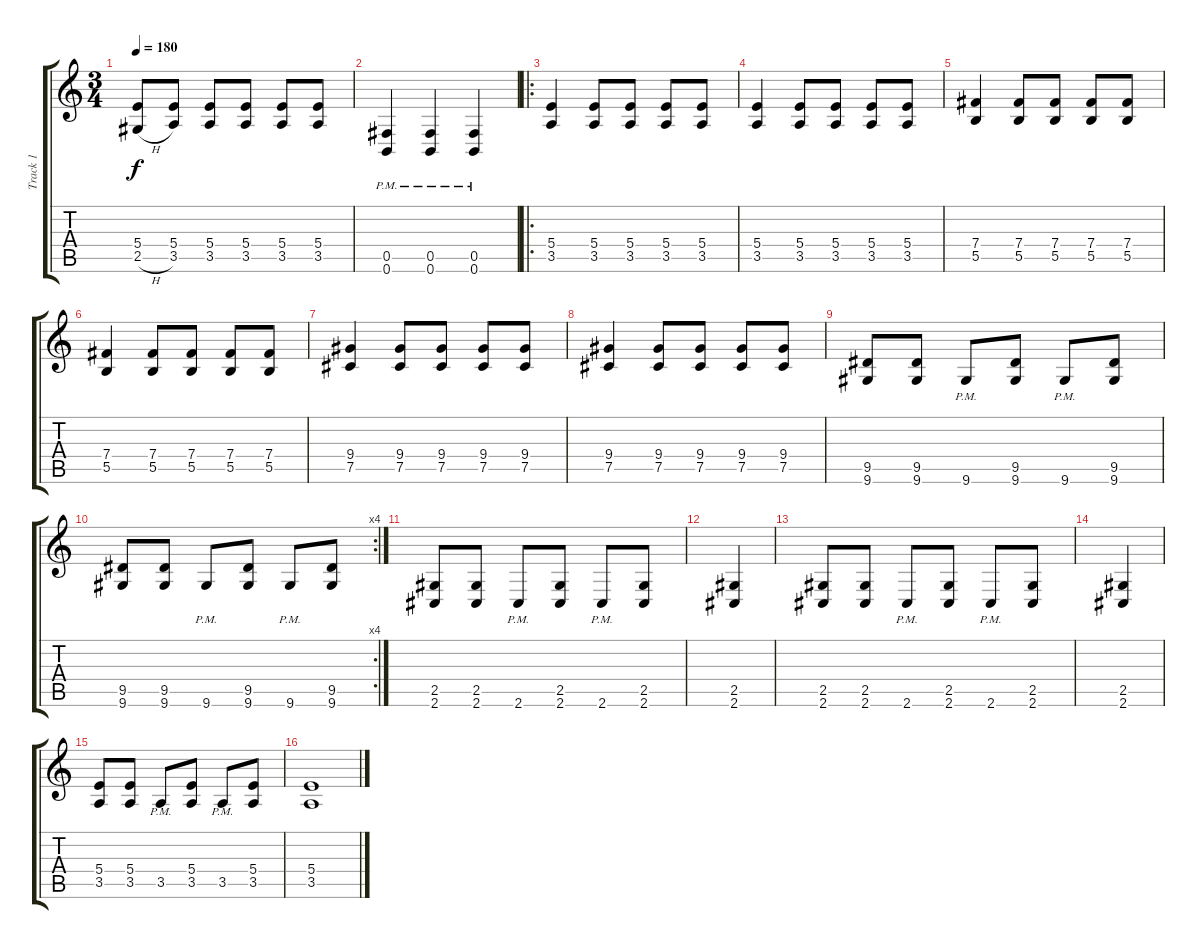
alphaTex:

\track ("Track 1" "Track 1") {instrument overdrivenguitar}
\staff {score tabs}
\tuning (Db4 Ab3 E3 B2 Gb2 B1) {hide}
\ts (3 4)
\tempo 180
\clef g2
\ks c
(5.4 2.5{h}).8{dy f} (5.4 3.5).8 (5.4 3.5).8 (5.4 3.5).8 (5.4 3.5).8 (5.4 3.5).8 |
(0.5{pm} 0.6{pm}).4 (0.5{pm} 0.6{pm}).4 (0.5{pm} 0.6{pm}).4 |
\ro
(5.4 3.5).4 (5.4 3.5).8 (5.4 3.5).8 (5.4 3.5).8 (5.4 3.5).8 |
(5.4 3.5).4 (5.4 3.5).8 (5.4 3.5).8 (5.4 3.5).8 (5.4 3.5).8 |
(7.4 5.5).4 (7.4 5.5).8 (7.4 5.5).8 (7.4 5.5).8 (7.4 5.5).8 |
(7.4 5.5).4 (7.4 5.5).8 (7.4 5.5).8 (7.4 5.5).8 (7.4 5.5).8 |
(9.4 7.5).4 (9.4 7.5).8 (9.4 7.5).8 (9.4 7.5).8 (9.4 7.5).8 |
(9.4 7.5).4 (9.4 7.5).8 (9.4 7.5).8 (9.4 7.5).8 (9.4 7.5).8 |
(9.5 9.6).8 (9.5 9.6).8 9.6{pm}.8 (9.5 9.6).8 9.6{pm}.8 (9.5 9.6).8 |
\rc 4
(9.5 9.6).8 (9.5 9.6).8 9.6{pm}.8 (9.5 9.6).8 9.6{pm}.8 (9.5 9.6).8 |
(2.5 2.6).8 (2.5 2.6).8 2.6{pm}.8 (2.5 2.6).8 2.6{pm}.8 (2.5 2.6).8 |
(2.5 2.6).4 |
(2.5 2.6).8 (2.5 2.6).8 2.6{pm}.8 (2.5 2.6).8 2.6{pm}.8 (2.5 2.6).8 |
(2.5 2.6).4 |
(5.4 3.5).8 (5.4 3.5).8 3.5{pm}.8 (5.4 3.5).8 3.5{pm}.8 (5.4 3.5).8 |
(5.4 3.5).1
